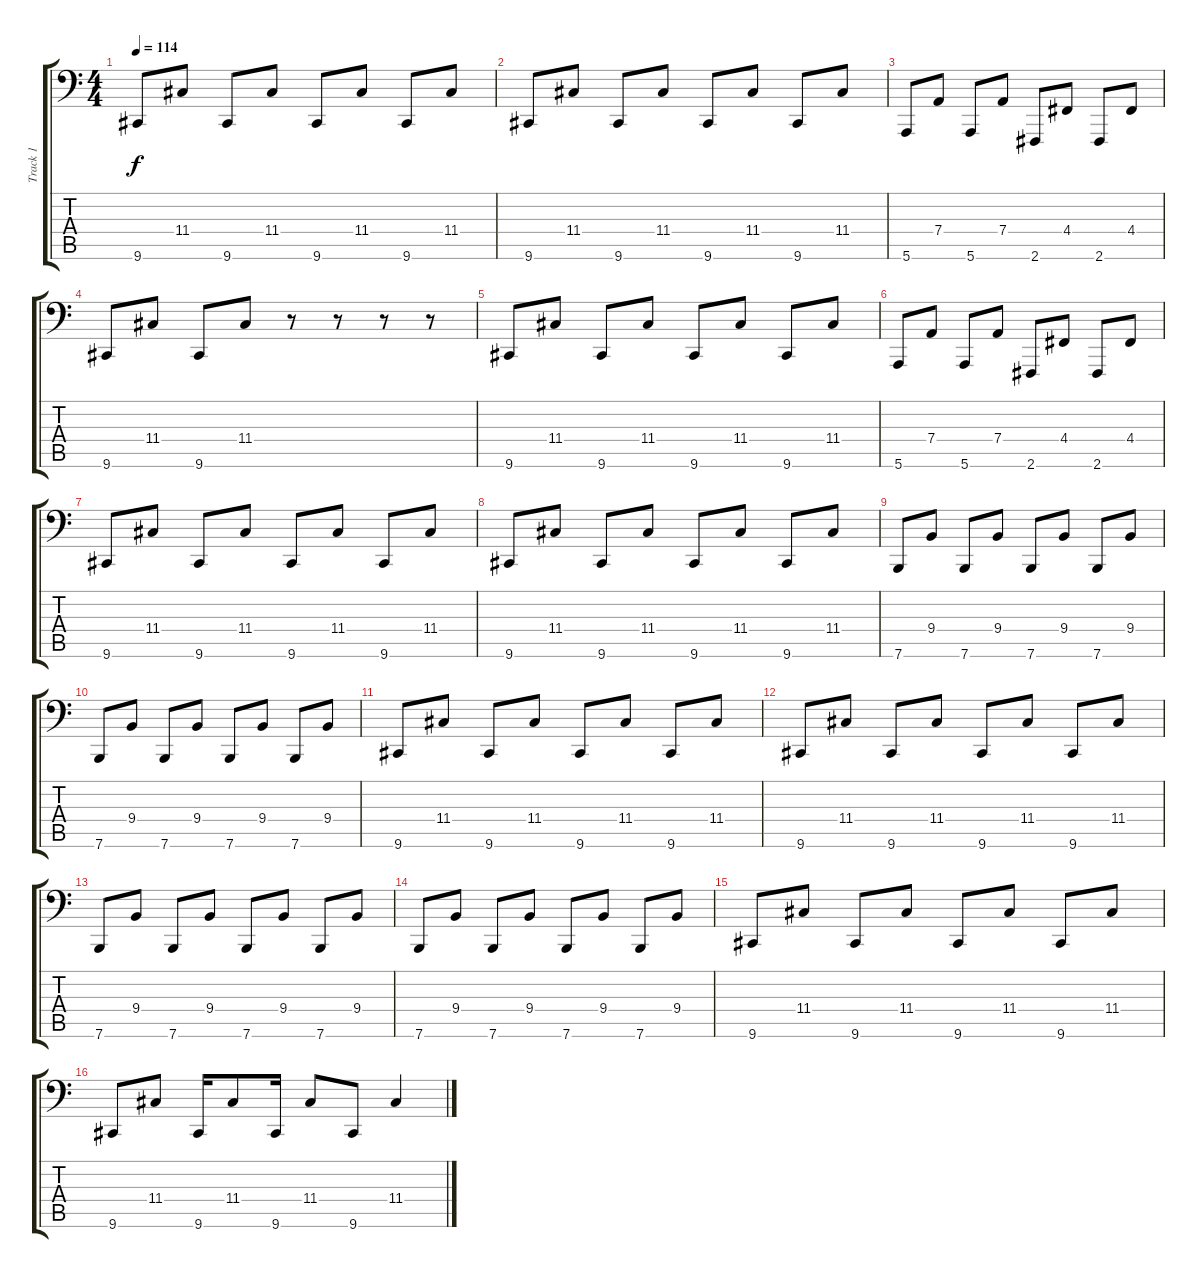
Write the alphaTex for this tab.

\track ("Track 1" "Track 1") {instrument lead2sawtooth}
\staff {score tabs}
\tuning (E3 B2 G2 D2 A1 E1) {hide}
\ts (4 4)
\tempo 114
\clef f4
\ks c
9.6.8{dy f} 11.4.8 9.6.8 11.4.8 9.6.8 11.4.8 9.6.8 11.4.8 |
9.6.8 11.4.8 9.6.8 11.4.8 9.6.8 11.4.8 9.6.8 11.4.8 |
5.6.8 7.4.8 5.6.8 7.4.8 2.6.8 4.4.8 2.6.8 4.4.8 |
9.6.8 11.4.8 9.6.8 11.4.8 r.8 r.8 r.8 r.8 |
9.6.8 11.4.8 9.6.8 11.4.8 9.6.8 11.4.8 9.6.8 11.4.8 |
5.6.8 7.4.8 5.6.8 7.4.8 2.6.8 4.4.8 2.6.8 4.4.8 |
9.6.8 11.4.8 9.6.8 11.4.8 9.6.8 11.4.8 9.6.8 11.4.8 |
9.6.8 11.4.8 9.6.8 11.4.8 9.6.8 11.4.8 9.6.8 11.4.8 |
7.6.8 9.4.8 7.6.8 9.4.8 7.6.8 9.4.8 7.6.8 9.4.8 |
7.6.8 9.4.8 7.6.8 9.4.8 7.6.8 9.4.8 7.6.8 9.4.8 |
9.6.8 11.4.8 9.6.8 11.4.8 9.6.8 11.4.8 9.6.8 11.4.8 |
9.6.8 11.4.8 9.6.8 11.4.8 9.6.8 11.4.8 9.6.8 11.4.8 |
7.6.8 9.4.8 7.6.8 9.4.8 7.6.8 9.4.8 7.6.8 9.4.8 |
7.6.8 9.4.8 7.6.8 9.4.8 7.6.8 9.4.8 7.6.8 9.4.8 |
9.6.8 11.4.8 9.6.8 11.4.8 9.6.8 11.4.8 9.6.8 11.4.8 |
9.6.8 11.4.8 9.6.16 11.4.8 9.6.16 11.4.8 9.6.8 11.4.4
